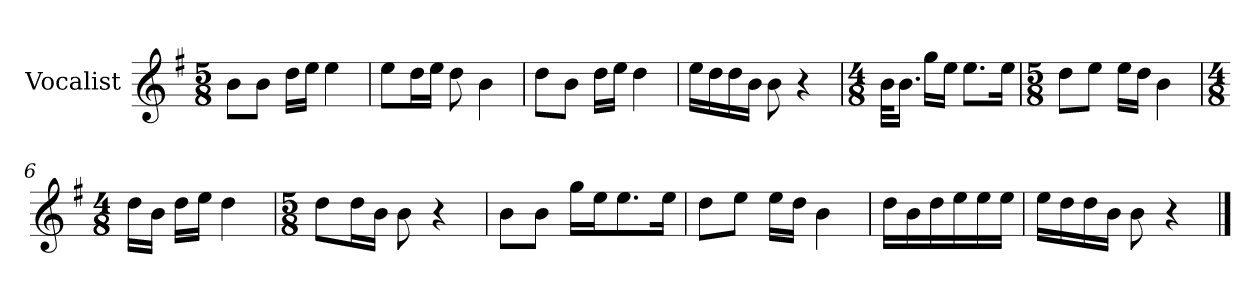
**kern
*part1
*staff1
*I"Vocalist
*k[f#]
*G:
*M5/8
=
8bL
8bJ
16ddLL
16eeJJ
4ee
=1
8eeL
16ddL
16eeJJ
8dd
4b
=2
8ddL
8bJ
16ddLL
16eeJJ
4dd
=3
16eeLL
16dd
16dd
16bJJ
8b
4r
=4
*M4/8
32bKLL
16.bJJ
16ggLL
16eeJJ
8.eeL
16eeJk
=5
*M5/8
8ddL
8eeJ
16eeLL
16ddJJ
4b
=6
*M4/8
16ddLL
16bJJ
16ddLL
16eeJJ
4dd
=7
*M5/8
8ddL
16ddL
16bJJ
8b
4r
=8
8bL
8bJ
16ggLL
16eeJ
8.ee
16eeJk
=9
8ddL
8eeJ
16eeLL
16ddJJ
4b
=10
16ddLL
16b
16dd
16ee
16ee
16eeJJ
=11
16eeLL
16dd
16dd
16bJJ
8b
4r
==
*-
